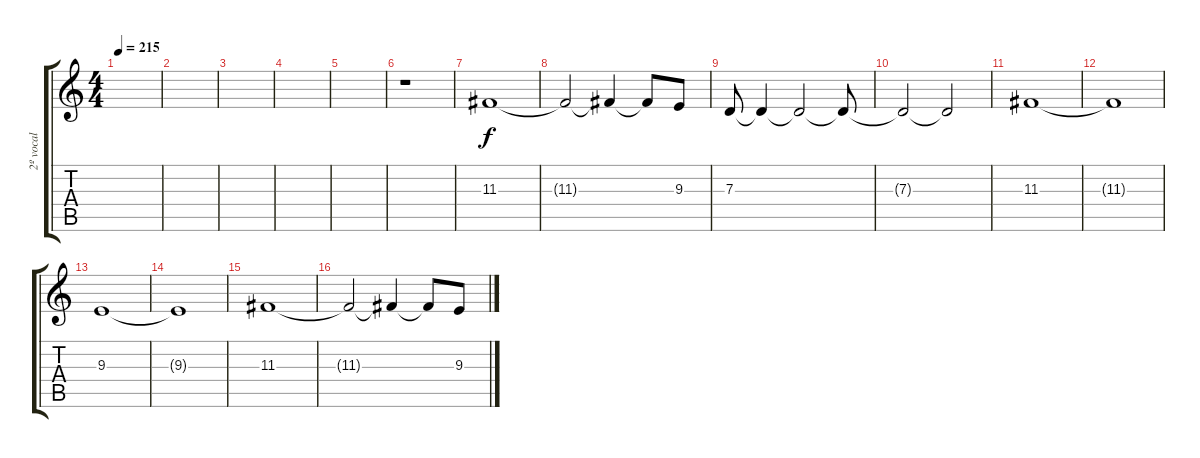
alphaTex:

\track ("2º vocal" "2º vocal") {instrument clarinet}
\staff {score tabs}
\tuning (E4 B3 G3 D3 A2 E2) {hide}
\ts (4 4)
\tempo 215
\clef g2
\ks c
|
|
|
|
|
r.1 |
11.3.1 |
11.3{t}.2 11.3{t}.4 11.3{t}.8 9.3.8 |
7.3.8 7.3{t}.4 7.3{t}.2 7.3{t}.8 |
7.3{t}.2 7.3{t}.2 |
11.3.1 |
11.3{t}.1 |
9.3.1 |
9.3{t}.1 |
11.3.1 |
11.3{t}.2 11.3{t}.4 11.3{t}.8 9.3.8
